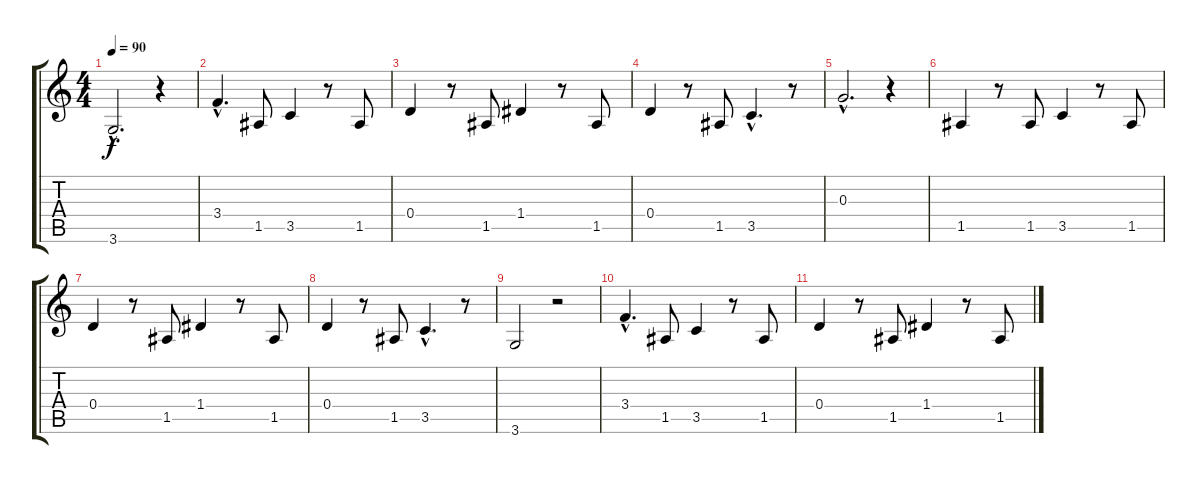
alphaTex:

\track "" {instrument electricguitarjazz}
\staff {score tabs}
\tuning (E4 B3 G3 D3 A2 E2) {hide}
\ts (4 4)
\tempo 90
\clef g2
\ks c
3.6{hac}.2{d dy f} r.4 |
3.4{hac}.4{d} 1.5.8 3.5.4 r.8 1.5.8 |
0.4.4 r.8 1.5.8 1.4.4 r.8 1.5.8 |
0.4.4 r.8 1.5.8 3.5{hac}.4{d} r.8 |
0.3{hac}.2{d} r.4 |
1.5.4{volume 12} r.8 1.5.8{volume 12} 3.5.4{volume 12} r.8 1.5.8{volume 11} |
0.4.4{volume 11} r.8 1.5.8{volume 10} 1.4.4{volume 10} r.8 1.5.8{volume 9} |
0.4.4{volume 9} r.8 1.5.8{volume 8} 3.5{hac}.4{d volume 8} r.8 |
3.6.2{volume 7} r.2 |
3.4{hac}.4{d volume 5} 1.5.8{volume 4} 3.5.4{volume 4} r.8 1.5.8{volume 3} |
0.4.4{volume 3} r.8 1.5.8{volume 1} 1.4.4{volume 0} r.8 1.5.8{volume 0}
